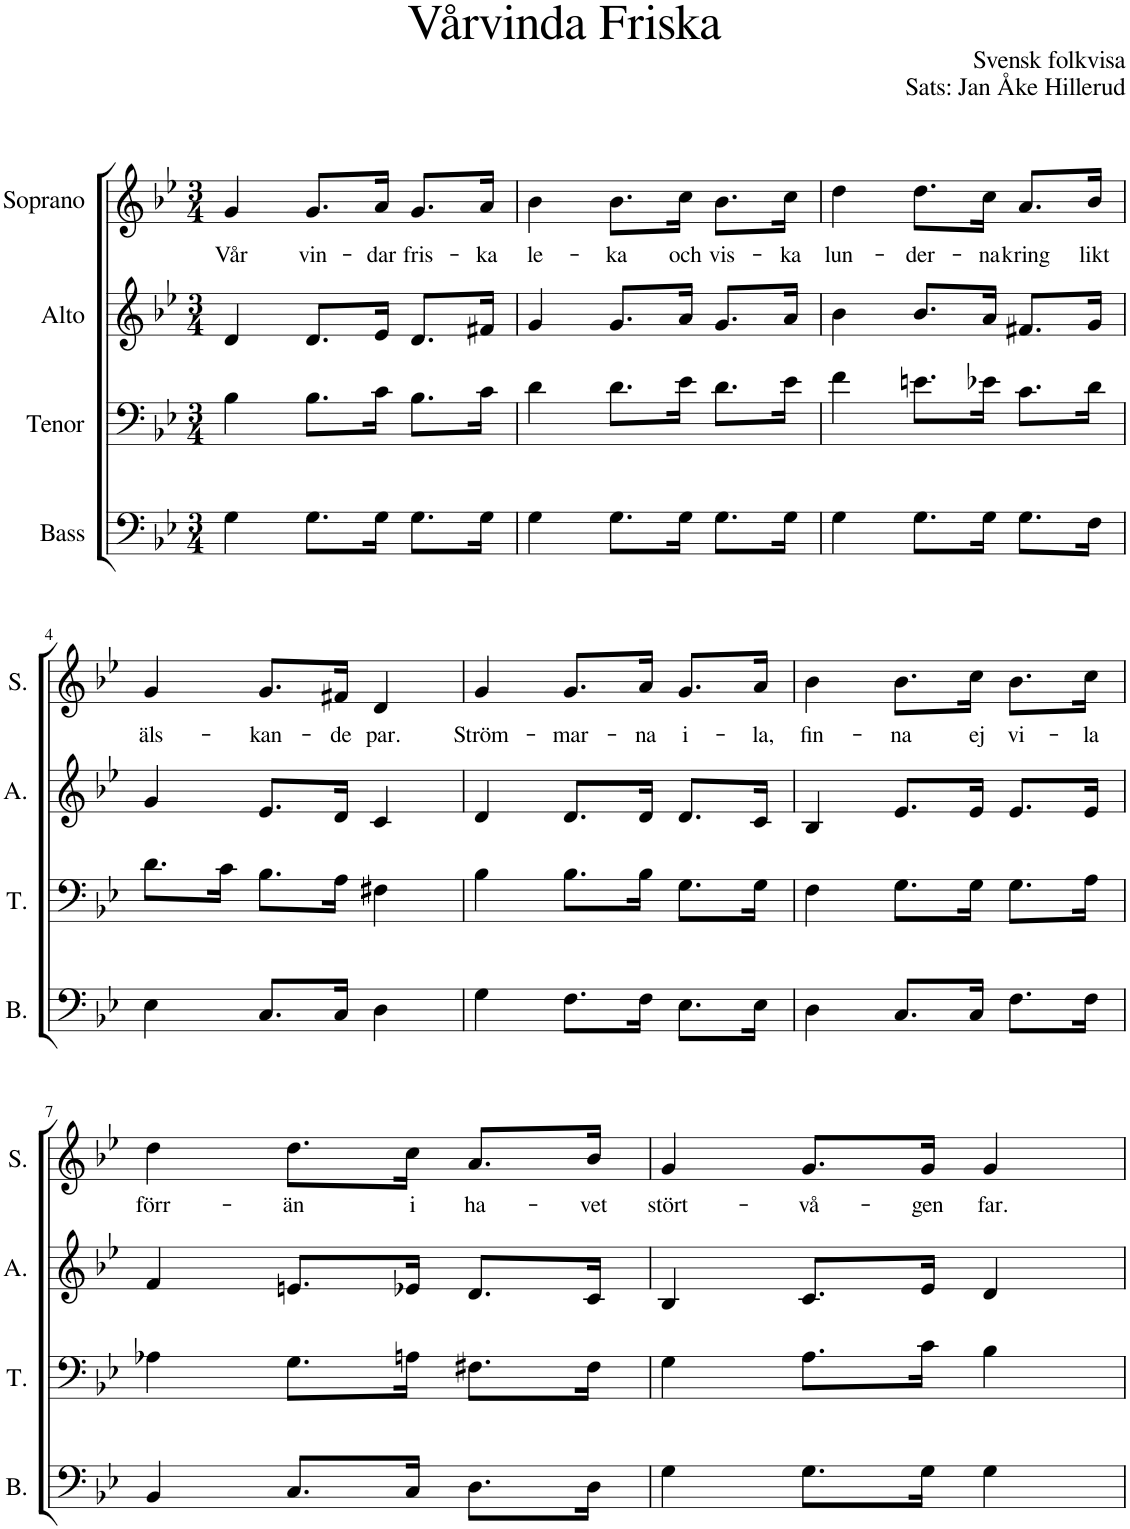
**kern	**kern	**kern	**kern	**text
*part4	*part3	*part2	*part1	*part1
*staff4	*staff3	*staff2	*staff1	*staff1
*I"Bass	*I"Tenor	*I"Alto	*I"Soprano	*
*I'B.	*I'T.	*I'A.	*I'S.	*
*clefF4	*clefF4	*clefG2	*clefG2	*
*k[b-e-]	*k[b-e-]	*k[b-e-]	*k[b-e-]	*
*M3/4	*M3/4	*M3/4	*M3/4	*
=1	=1	=1	=1	=1
!	!	!	!	!LO:LY:b
4G\	4B-\	4d/	4g/	Vår
!	!	!	!	!LO:LY:b
8.G\L	8.B-\L	8.d/L	8.g/L	vin-
!	!	!	!	!LO:LY:b
16G\Jk	16c\Jk	16e-/Jk	16a/Jk	-dar
!	!	!	!	!LO:LY:b
8.G\L	8.B-\L	8.d/L	8.g/L	fris-
!	!	!	!	!LO:LY:b
16G\Jk	16c\Jk	16f#X/Jk	16a/Jk	-ka
=2	=2	=2	=2	=2
!	!	!	!	!LO:LY:b
4G\	4d\	4g/	4b-\	le-
!	!	!	!	!LO:LY:b
8.G\L	8.d\L	8.g/L	8.b-\L	-ka
!	!	!	!	!LO:LY:b
16G\Jk	16e-\Jk	16a/Jk	16cc\Jk	och
!	!	!	!	!LO:LY:b
8.G\L	8.d\L	8.g/L	8.b-\L	vis-
!	!	!	!	!LO:LY:b
16G\Jk	16e-\Jk	16a/Jk	16cc\Jk	-ka
=3	=3	=3	=3	=3
!	!	!	!	!LO:LY:b
4G\	4f\	4b-\	4dd\	lun-
!	!	!	!	!LO:LY:b
8.G\L	8.en\L	8.b-/L	8.dd\L	-der-
!	!	!	!	!LO:LY:b
16G\Jk	16e-X\Jk	16a/Jk	16cc\Jk	-na
!	!	!	!	!LO:LY:b
8.G\L	8.c\L	8.f#X/L	8.a/L	kring
!	!	!	!	!LO:LY:b
16F\Jk	16d\Jk	16g/Jk	16b-/Jk	likt
!!LO:LB:g=z
=4	=4	=4	=4	=4
!	!	!	!	!LO:LY:b
4E-\	8.d\L	4g/	4g/	äls-
.	16c\Jk	.	.	.
!	!	!	!	!LO:LY:b
8.C/L	8.B-\L	8.e-/L	8.g/L	-kan-
!	!	!	!	!LO:LY:b
16C/Jk	16A\Jk	16d/Jk	16f#X/Jk	-de
!	!	!	!	!LO:LY:b
4D\	4F#X\	4c/	4d/	par.
=5	=5	=5	=5	=5
!	!	!	!	!LO:LY:b
4G\	4B-\	4d/	4g/	Ström-
!	!	!	!	!LO:LY:b
8.F\L	8.B-\L	8.d/L	8.g/L	-mar-
!	!	!	!	!LO:LY:b
16F\Jk	16B-\Jk	16d/Jk	16a/Jk	-na
!	!	!	!	!LO:LY:b
8.E-\L	8.G\L	8.d/L	8.g/L	i-
!	!	!	!	!LO:LY:b
16E-\Jk	16G\Jk	16c/Jk	16a/Jk	-la,
=6	=6	=6	=6	=6
!	!	!	!	!LO:LY:b
4D\	4F\	4B-/	4b-\	fin-
!	!	!	!	!LO:LY:b
8.C/L	8.G\L	8.e-/L	8.b-\L	-na
!	!	!	!	!LO:LY:b
16C/Jk	16G\Jk	16e-/Jk	16cc\Jk	ej
!	!	!	!	!LO:LY:b
8.F\L	8.G\L	8.e-/L	8.b-\L	vi-
!	!	!	!	!LO:LY:b
16F\Jk	16A\Jk	16e-/Jk	16cc\Jk	-la
!!LO:LB:g=z
=7	=7	=7	=7	=7
!	!	!	!	!LO:LY:b
4BB-/	4A-X\	4f/	4dd\	förr-
!	!	!	!	!LO:LY:b
8.C/L	8.G\L	8.en/L	8.dd\L	-än
!	!	!	!	!LO:LY:b
16C/Jk	16An\Jk	16e-X/Jk	16cc\Jk	i
!	!	!	!	!LO:LY:b
8.D\L	8.F#X\L	8.d/L	8.a/L	ha-
!	!	!	!	!LO:LY:b
16D\Jk	16F#\Jk	16c/Jk	16b-/Jk	-vet
=8	=8	=8	=8	=8
!	!	!	!	!LO:LY:b
4G\	4G\	4B-/	4g/	stört-
!	!	!	!	!LO:LY:b
8.G\L	8.A\L	8.c/L	8.g/L	-vå-
!	!	!	!	!LO:LY:b
16G\Jk	16c\Jk	16e-/Jk	16g/Jk	-gen
!	!	!	!	!LO:LY:b
4G\	4B-\	4d/	4g/	far.
=	=	=	=	=
*-	*-	*-	*-	*-
